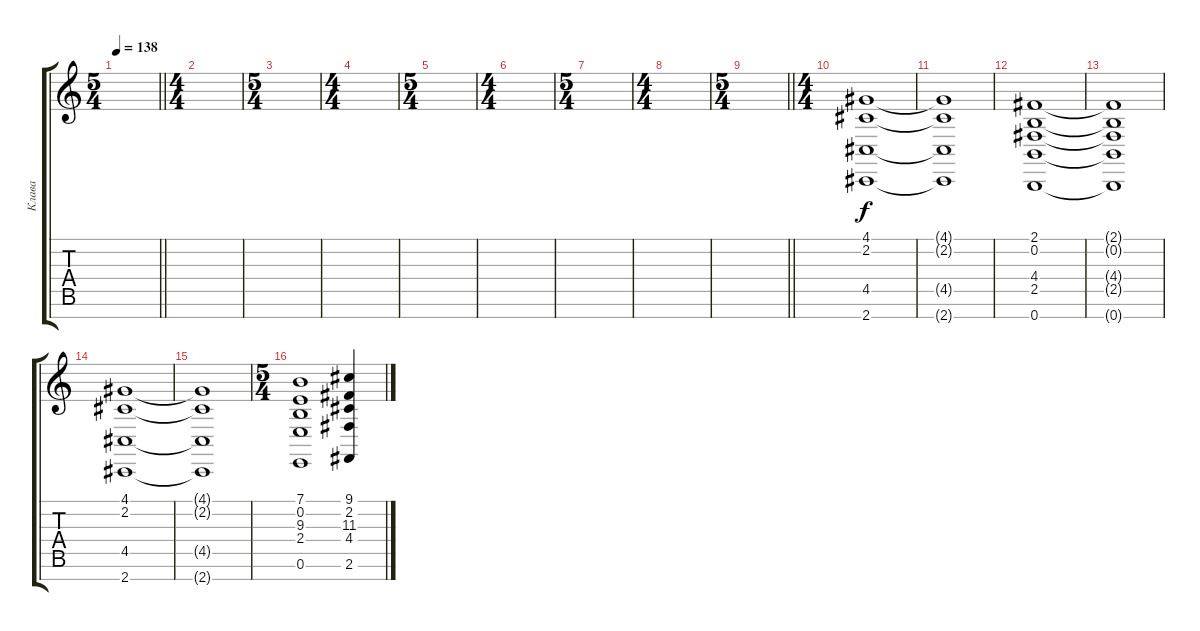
\track ("Клава" "Клава") {instrument synthstrings2}
\staff {score tabs}
\tuning (E4 B3 G3 D3 A2 E2 B1) {hide}
\ts (5 4)
\tempo 138
\clef g2
\barLineRight lightlight
\ks c
|
\ts (4 4)
\section ("" "")
|
\ts (5 4)
|
\ts (4 4)
|
\ts (5 4)
|
\ts (4 4)
|
\ts (5 4)
|
\ts (4 4)
|
\ts (5 4)
\barLineRight lightlight
|
\ts (4 4)
(4.1 2.2 4.5 2.7).1 |
(4.1{t} 2.2{t} 4.5{t} 2.7{t}).1 |
(2.1 0.2 4.4 2.5 0.7).1 |
(2.1{t} 0.2{t} 4.4{t} 2.5{t} 0.7{t}).1 |
(4.1 2.2 4.5 2.7).1 |
(4.1{t} 2.2{t} 4.5{t} 2.7{t}).1 |
\ts (5 4)
(7.1 0.2 9.3 2.4 0.6).1 (9.1 2.2 11.3 4.4 2.6).4
